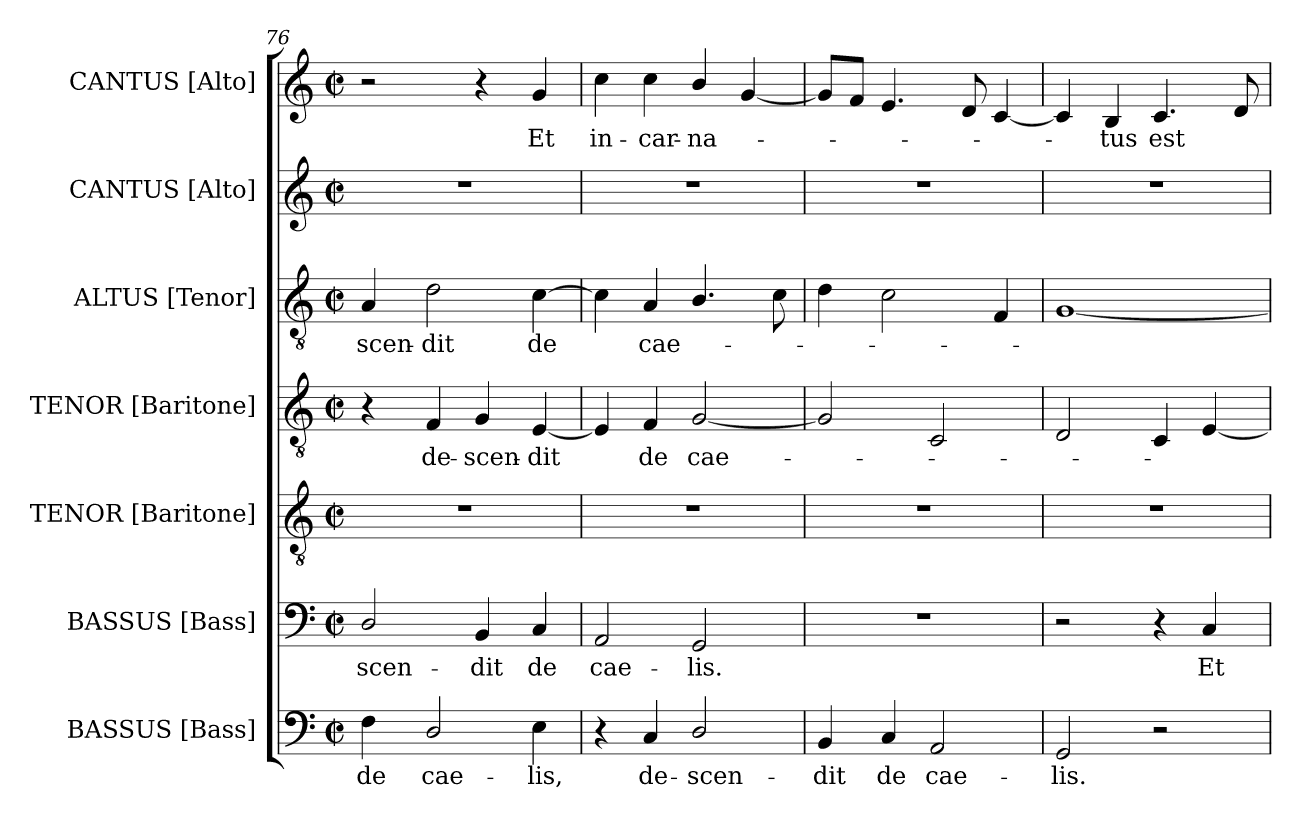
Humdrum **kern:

**kern	**text	**kern	**text	**kern	**kern	**text	**kern	**text	**kern	**kern	**text
*part7	*part7	*part6	*part6	*part5	*part4	*part4	*part3	*part3	*part2	*part1	*part1
*staff7	*staff7	*staff6	*staff6	*staff5	*staff4	*staff4	*staff3	*staff3	*staff2	*staff1	*staff1
*I"BASSUS [Bass]	*	*I"BASSUS [Bass]	*	*I"TENOR [Baritone]	*I"TENOR [Baritone]	*	*I"ALTUS [Tenor]	*	*I"CANTUS [Alto]	*I"CANTUS [Alto]	*
*I'B.	*	*I'B.	*	*I'Bar.	*I'Bar.	*	*I'T.	*	*I'A.	*I'A.	*
*clefF4	*	*clefF4	*	*clefGv2	*clefGv2	*	*clefGv2	*	*clefG2	*clefG2	*
*	*	*	*	*ITrd7c12	*ITrd7c12	*	*ITrd7c12	*	*	*	*
*k[]	*	*k[]	*	*k[]	*k[]	*	*k[]	*	*k[]	*k[]	*
*C:	*	*C:	*	*C:	*C:	*	*C:	*	*C:	*C:	*
*M2/2	*	*M2/2	*	*M2/2	*M2/2	*	*M2/2	*	*M2/2	*M2/2	*
*met(c|)	*	*met(c|)	*	*met(c|)	*met(c|)	*	*met(c|)	*	*met(c|)	*met(c|)	*
=76	=76	=76	=76	=76	=76	=76	=76	=76	=76	=76	=76
!	!LO:LY:b:color=#000000	!	!	!	!	!	!	!	!	!	!
!	!	!	!LO:LY:b:color=#000000	!	!	!	!	!	!	!	!
!	!	!	!	!	!	!	!	!LO:LY:b:color=#000000	!	!	!
4Fi\	de	2Di/	-scen-	1r	4r	.	4AAi/	-scen-	1r	2r	.
!	!LO:LY:b:color=#000000	!	!	!	!	!	!	!	!	!	!
!	!	!	!	!	!	!LO:LY:b:color=#000000	!	!	!	!	!
!	!	!	!	!	!	!	!	!LO:LY:b:color=#000000	!	!	!
2Di/	cae-	.	.	.	4FFi/	de-	2Di\	-dit	.	.	.
!	!	!	!LO:LY:b:color=#000000	!	!	!	!	!	!	!	!
!	!	!	!	!	!	!LO:LY:b:color=#000000	!	!	!	!	!
.	.	4BBi/	-dit	.	4GGi/	-scen-	.	.	.	4r	.
!	!LO:LY:b:color=#000000	!	!	!	!	!	!	!	!	!	!
!	!	!	!LO:LY:b:color=#000000	!	!	!	!	!	!	!	!
!	!	!	!	!	!	!LO:LY:b:color=#000000	!	!	!	!	!
!	!	!	!	!	!	!	!	!LO:LY:b:color=#000000	!	!	!
!	!	!	!	!	!	!	!	!	!	!	!LO:LY:b:color=#000000
4Ei\	-lis,	4Ci/	de	.	[<4EEi/	-dit	[>4Ci\	de	.	4gi/	Et
=77	=77	=77	=77	=77	=77	=77	=77	=77	=77	=77	=77
!	!	!	!LO:LY:b:color=#000000	!	!	!	!	!	!	!	!
!	!	!	!	!	!	!	!	!	!	!	!LO:LY:b:color=#000000
4r	.	2AAi/	cae-	1r	4EEi/]	.	4Ci\]	.	1r	4cci\	in-
!	!LO:LY:b:color=#000000	!	!	!	!	!	!	!	!	!	!
!	!	!	!	!	!	!LO:LY:b:color=#000000	!	!	!	!	!
!	!	!	!	!	!	!	!	!LO:LY:b:color=#000000	!	!	!
!	!	!	!	!	!	!	!	!	!	!	!LO:LY:b:color=#000000
4Ci/	de-	.	.	.	4FFi/	de	4AAi/	cae-	.	4cci\	-car-
!	!LO:LY:b:color=#000000	!	!	!	!	!	!	!	!	!	!
!	!	!	!LO:LY:b:color=#000000	!	!	!	!	!	!	!	!
!	!	!	!	!	!	!LO:LY:b:color=#000000	!	!	!	!	!
!	!	!	!	!	!	!	!	!	!	!	!LO:LY:b:color=#000000
2Di/	-scen-	2GGi/	-lis.	.	[<2GGi/	cae-	4.BBi/	.	.	4bi/	-na-
.	.	.	.	.	.	.	.	.	.	[<4gi/	.
.	.	.	.	.	.	.	8Ci\	.	.	.	.
!!LO:LB:g=z
=78	=78	=78	=78	=78	=78	=78	=78	=78	=78	=78	=78
!	!LO:LY:b:color=#000000	!	!	!	!	!	!	!	!	!	!
4BBi/	-dit	1r	.	1r	2GGi/]	.	4Di\	.	1r	8gi/L]	.
.	.	.	.	.	.	.	.	.	.	8fi/J	.
!	!LO:LY:b:color=#000000	!	!	!	!	!	!	!	!	!	!
4Ci/	de	.	.	.	.	.	2Ci\	.	.	4.ei/	.
!	!LO:LY:b:color=#000000	!	!	!	!	!	!	!	!	!	!
2AAi/	cae-	.	.	.	2CCi/	.	.	.	.	.	.
.	.	.	.	.	.	.	.	.	.	8di/	.
.	.	.	.	.	.	.	4FFi/	.	.	[<4ci/	.
=79	=79	=79	=79	=79	=79	=79	=79	=79	=79	=79	=79
!	!LO:LY:b:color=#000000	!	!	!	!	!	!	!	!	!	!
2GGi/	-lis.	2r	.	1r	2DDi/	.	[<1GGi	.	1r	4ci/]	.
!	!	!	!	!	!	!	!	!	!	!	!LO:LY:b:color=#000000
.	.	.	.	.	.	.	.	.	.	4Bi/	-tus
!	!	!	!	!	!	!	!	!	!	!	!LO:LY:b:color=#000000
2r	.	4r	.	.	4CCi/	.	.	.	.	4.ci/	est
!	!	!	!LO:LY:b:color=#000000	!	!	!	!	!	!	!	!
.	.	4Ci/	Et	.	[<4EEi/	.	.	.	.	.	.
.	.	.	.	.	.	.	.	.	.	8di/	.
=	=	=	=	=	=	=	=	=	=	=	=
*-	*-	*-	*-	*-	*-	*-	*-	*-	*-	*-	*-
